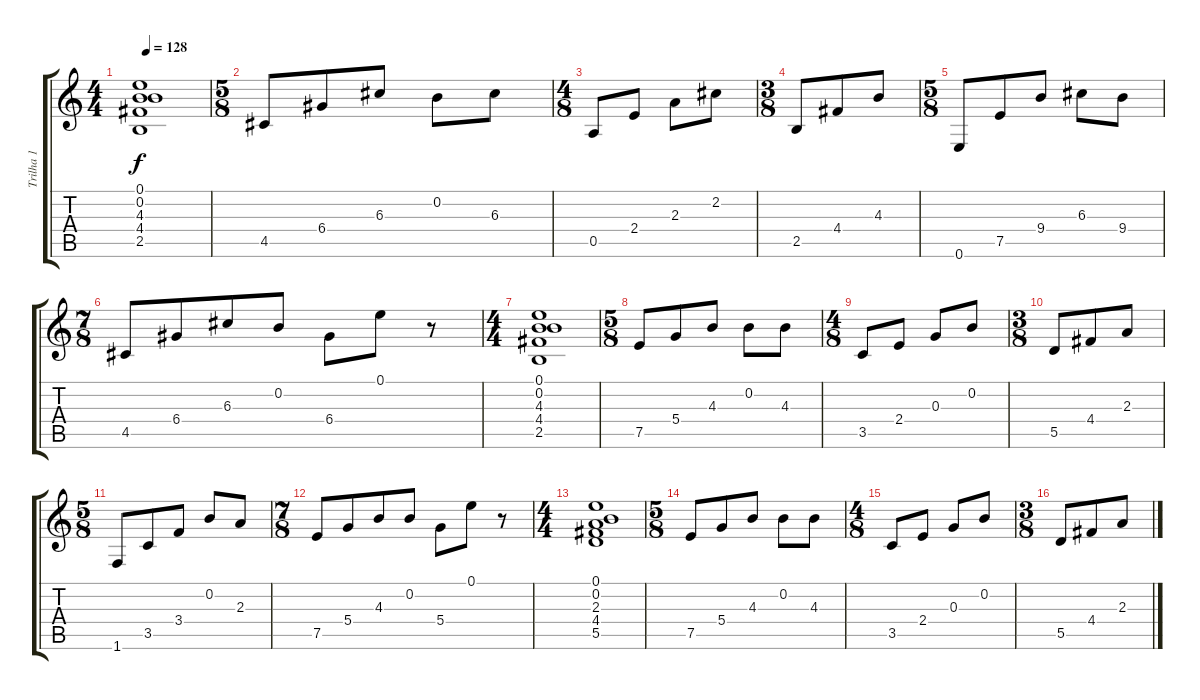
\track ("Trilha 1" "Trilha 1") {instrument acousticguitarnylon}
\staff {score tabs}
\tuning (E4 B3 G3 D3 A2 E2) {hide}
\ts (4 4)
\tempo 128
\clef g2
\ks c
(0.1 0.2 4.3 4.4 2.5).1{dy f} |
\ts (5 8)
4.5.8 6.4.8 6.3.8 0.2.8 6.3.8 |
\ts (4 8)
0.5.8 2.4.8 2.3.8 2.2.8 |
\ts (3 8)
2.5.8 4.4.8 4.3.8 |
\ts (5 8)
0.6.8 7.5.8 9.4.8 6.3.8 9.4.8 |
\ts (7 8)
4.5.8 6.4.8 6.3.8 0.2.8 6.4.8 0.1.8 r.8 |
\ts (4 4)
(0.1 0.2 4.3 4.4 2.5).1 |
\ts (5 8)
7.5.8 5.4.8 4.3.8 0.2.8 4.3.8 |
\ts (4 8)
3.5.8 2.4.8 0.3.8 0.2.8 |
\ts (3 8)
5.5.8 4.4.8 2.3.8 |
\ts (5 8)
1.6.8 3.5.8 3.4.8 0.2.8 2.3.8 |
\ts (7 8)
7.5.8 5.4.8 4.3.8 0.2.8 5.4.8 0.1.8 r.8 |
\ts (4 4)
(0.1 0.2 2.3 4.4 5.5).1 |
\ts (5 8)
7.5.8 5.4.8 4.3.8 0.2.8 4.3.8 |
\ts (4 8)
3.5.8 2.4.8 0.3.8 0.2.8 |
\ts (3 8)
5.5.8 4.4.8 2.3.8
